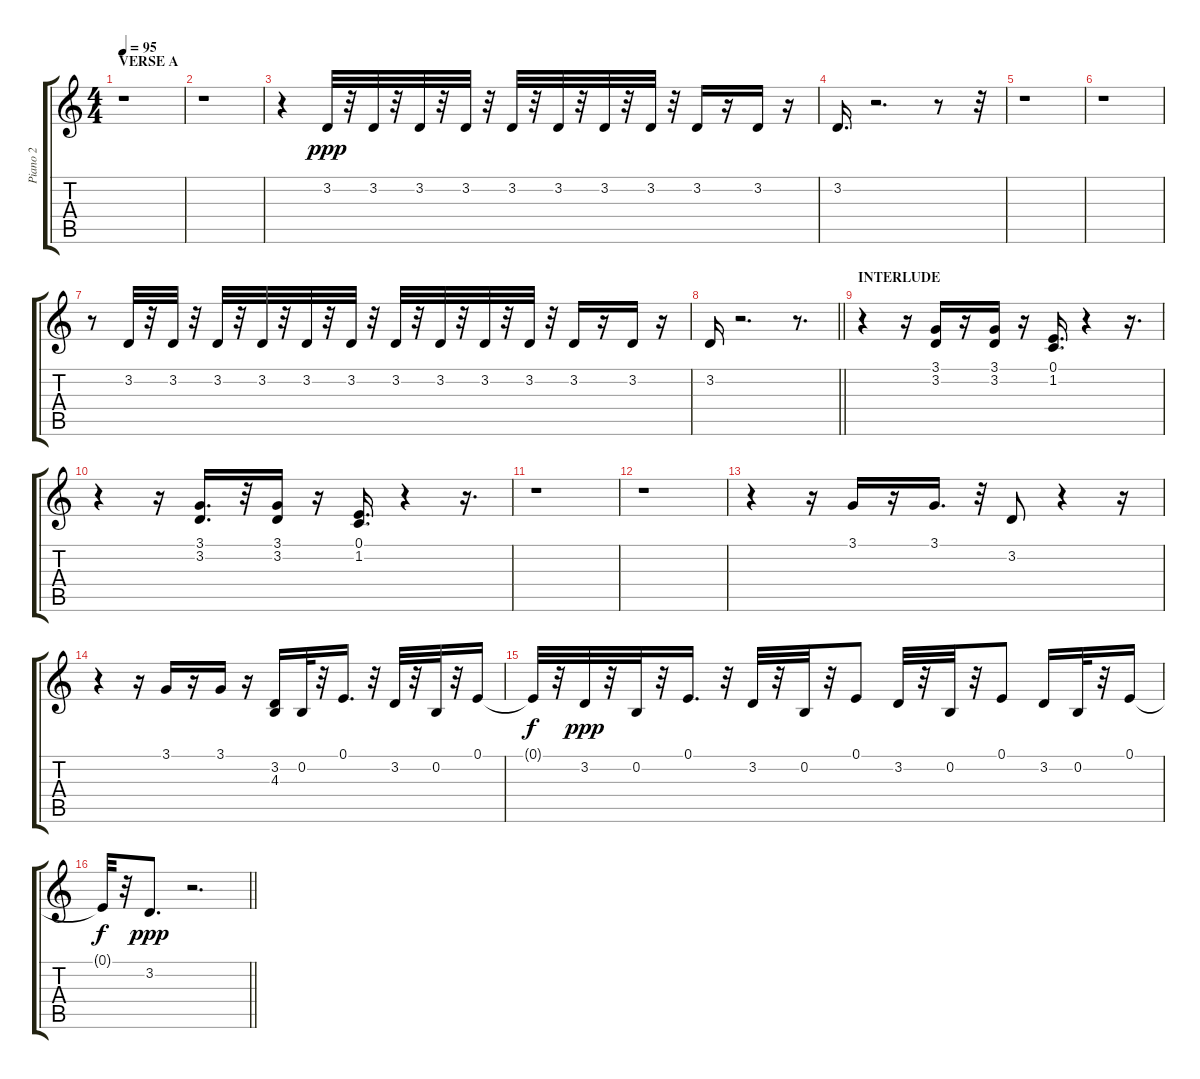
\track ("Piano 2" "Piano 2") {instrument brightacousticpiano}
\staff {score tabs}
\tuning (E4 B3 G3 D3 A2 E2) {hide}
\ts (4 4)
\section ("" "VERSE A")
\tempo 95
\clef g2
\ks c
r.1{dy f} |
r.1 |
r.4 3.2.32{dy ppp} r.32 3.2.32 r.32 3.2.32 r.32 3.2.32 r.32 3.2.32 r.32 3.2.32 r.32 3.2.32 r.32 3.2.32 r.32 3.2.16 r.16 3.2.16 r.16 |
3.2.16{d} r.2{d} r.8 r.32 |
r.1 |
r.1 |
r.8 3.2.32 r.32 3.2.32 r.32 3.2.32 r.32 3.2.32 r.32 3.2.32 r.32 3.2.32 r.32 3.2.32 r.32 3.2.32 r.32 3.2.32 r.32 3.2.32 r.32 3.2.16 r.16 3.2.16 r.16 |
\barLineRight lightlight
3.2.16 r.2{d} r.8{d} |
\section ("" "INTERLUDE")
r.4 r.16 (3.1 3.2).16 r.16 (3.1 3.2).16 r.16 (0.1 1.2).16{d} r.4 r.16{d} |
r.4 r.16 (3.1 3.2).16{d} r.32 (3.1 3.2).16 r.16 (0.1 1.2).16{d} r.4 r.16{d} |
r.1 |
r.1 |
r.4 r.16 3.1.16 r.16 3.1.16{d} r.32 3.2.8 r.4 r.16 |
r.4 r.16 3.1.16 r.16 3.1.16 r.16 (3.2 4.3).16 0.2.32 r.32 0.1.16{d} r.32 3.2.32 r.32 0.2.32 r.32 0.1.16 |
0.1{t}.32{dy f} r.32 3.2.32{dy ppp} r.32 0.2.32 r.32 0.1.16{d} r.32 3.2.32 r.32 0.2.32 r.32 0.1.8 3.2.32 r.32 0.2.32 r.32 0.1.8 3.2.16 0.2.32 r.32 0.1.16 |
\barLineRight lightlight
0.1{t}.32{dy f} r.32 3.2.8{d dy ppp} r.2{d}
